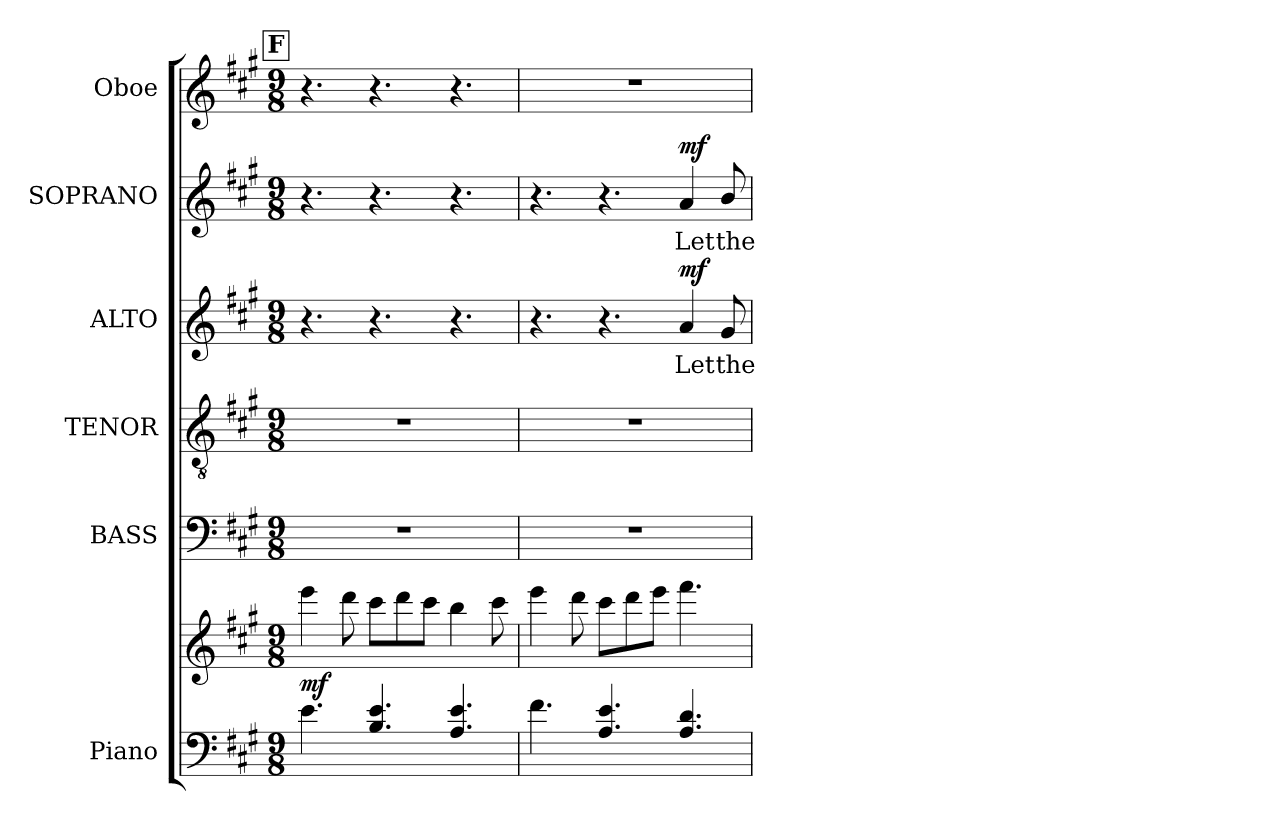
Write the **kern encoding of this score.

**kern	**kern	**dynam	**kern	**kern	**kern	**text	**dynam	**kern	**text	**dynam	**kern
*part6	*part6	*part6	*part5	*part4	*part3	*part3	*part3	*part2	*part2	*part2	*part1
*staff7	*staff6	*staff6/7	*staff5	*staff4	*staff3	*staff3	*staff3	*staff2	*staff2	*staff2	*staff1
*I"Piano	*	*	*I"BASS	*I"TENOR	*I"ALTO	*	*	*I"SOPRANO	*	*	*I"Oboe
*I'Pno.	*	*	*I'B.	*I'T.	*I'A.	*	*	*I'S.	*	*	*I'Ob.
!!LO:PB:g=z
*clefF4	*clefG2	*	*clefF4	*clefGv2	*clefG2	*	*	*clefG2	*	*	*clefG2
*	*	*	*	*ITrd7c12	*	*	*	*	*	*	*
*k[f#c#g#]	*k[f#c#g#]	*	*k[f#c#g#]	*k[f#c#g#]	*k[f#c#g#]	*	*	*k[f#c#g#]	*	*	*k[f#c#g#]
*A:	*A:	*	*A:	*A:	*A:	*	*	*A:	*	*	*A:
*M9/8	*M9/8	*	*M9/8	*M9/8	*M9/8	*	*	*M9/8	*	*	*M9/8
*MM138	*MM138	*	*MM138	*MM138	*MM138	*	*	*MM138	*	*	*MM138
!!LO:REH:place=s1:B:color=#000000:enc=box:fs=17.1407:t=F
=169	=169	=169	=169	=169	=169	=169	=169	=169	=169	=169	=169
!	!	!	!LO:N:vis=1	!LO:N:vis=1	!	!	!	!	!	!	!
4.ei\	4eeei\	mf	8%9r	8%9r	4.r	.	.	4.r	.	.	4.r
.	8dddi\	.	.	.	.	.	.	.	.	.	.
4.Bi/ 4.ei	8ccc#i\L	.	.	.	4.r	.	.	4.r	.	.	4.r
.	8dddi\	.	.	.	.	.	.	.	.	.	.
.	8ccc#i\J	.	.	.	.	.	.	.	.	.	.
4.Ai/ 4.ei	4bbi\	.	.	.	4.r	.	.	4.r	.	.	4.r
.	8ccc#i\	.	.	.	.	.	.	.	.	.	.
=170	=170	=170	=170	=170	=170	=170	=170	=170	=170	=170	=170
!	!	!	!LO:N:vis=1	!LO:N:vis=1	!	!	!	!	!	!	!LO:N:vis=1
4.f#i\	4eeei\	.	8%9r	8%9r	4.r	.	.	4.r	.	.	8%9r
.	8dddi\	.	.	.	.	.	.	.	.	.	.
4.Ai/ 4.ei	8ccc#i\L	.	.	.	4.r	.	.	4.r	.	.	.
.	8dddi\	.	.	.	.	.	.	.	.	.	.
.	8eeei\J	.	.	.	.	.	.	.	.	.	.
!	!	!	!	!	!	!LO:LY:b:color=#000000	!	!	!	!	!
!	!	!	!	!	!	!	!	!	!LO:LY:b:color=#000000	!	!
4.Ai/ 4.di	4.fff#i\	.	.	.	4ai/	Let	mf	4ai/	Let	mf	.
!	!	!	!	!	!	!LO:LY:b:color=#000000	!	!	!	!	!
!	!	!	!	!	!	!	!	!	!LO:LY:b:color=#000000	!	!
.	.	.	.	.	8g#i/	the	.	8bi/	the	.	.
=	=	=	=	=	=	=	=	=	=	=	=
*-	*-	*-	*-	*-	*-	*-	*-	*-	*-	*-	*-
